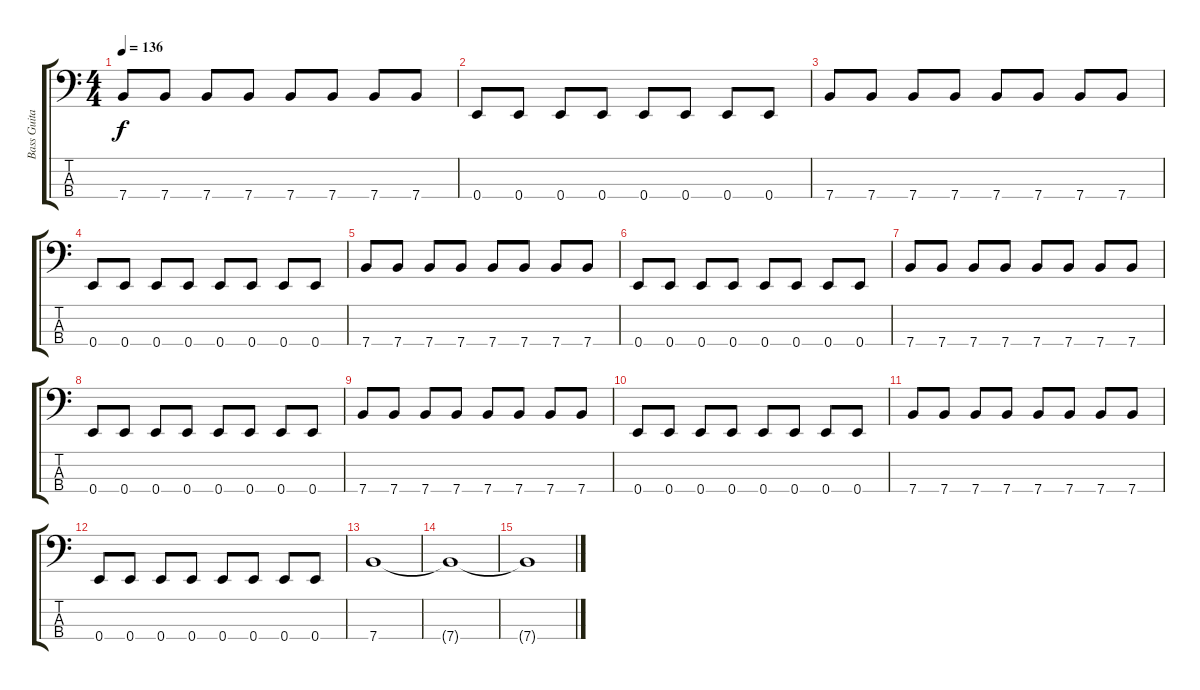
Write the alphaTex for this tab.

\track ("Bass Guitar" "Bass Guita") {instrument electricbasspick}
\staff {score tabs}
\tuning (G2 D2 A1 E1) {hide}
\ts (4 4)
\tempo 136
\clef f4
\ks c
7.4.8{dy f} 7.4.8 7.4.8 7.4.8 7.4.8 7.4.8 7.4.8 7.4.8 |
0.4.8 0.4.8 0.4.8 0.4.8 0.4.8 0.4.8 0.4.8 0.4.8 |
7.4.8 7.4.8 7.4.8 7.4.8 7.4.8 7.4.8 7.4.8 7.4.8 |
0.4.8 0.4.8 0.4.8 0.4.8 0.4.8 0.4.8 0.4.8 0.4.8 |
7.4.8 7.4.8 7.4.8 7.4.8 7.4.8 7.4.8 7.4.8 7.4.8 |
0.4.8 0.4.8 0.4.8 0.4.8 0.4.8 0.4.8 0.4.8 0.4.8 |
7.4.8 7.4.8 7.4.8 7.4.8 7.4.8 7.4.8 7.4.8 7.4.8 |
0.4.8 0.4.8 0.4.8 0.4.8 0.4.8 0.4.8 0.4.8 0.4.8 |
7.4.8 7.4.8 7.4.8 7.4.8 7.4.8 7.4.8 7.4.8 7.4.8 |
0.4.8 0.4.8 0.4.8 0.4.8 0.4.8 0.4.8 0.4.8 0.4.8 |
7.4.8 7.4.8 7.4.8 7.4.8 7.4.8 7.4.8 7.4.8 7.4.8 |
0.4.8 0.4.8 0.4.8 0.4.8 0.4.8 0.4.8 0.4.8 0.4.8 |
7.4.1 |
7.4{t}.1 |
7.4{t}.1
